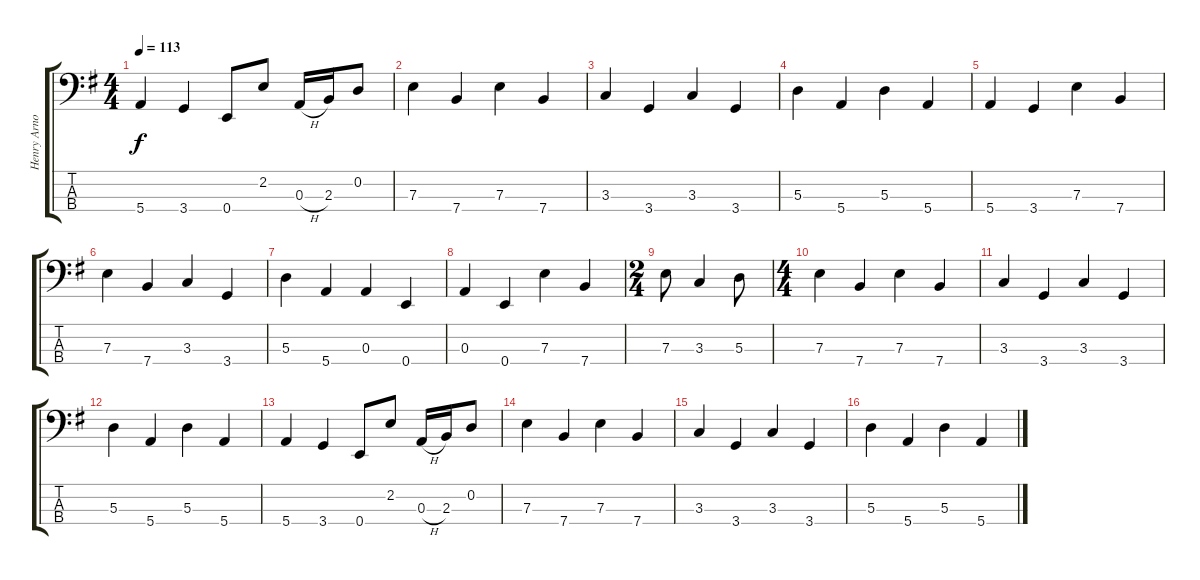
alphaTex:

\track ("Henry Arnold Dalton Bass" "Henry Arno") {instrument electricbassfinger}
\staff {score tabs}
\tuning (G2 D2 A1 E1) {hide}
\ts (4 4)
\tempo 113
\clef f4
\ks eminor
5.4.4{dy f} 3.4.4 0.4.8 2.2.8 0.3{h}.16 2.3.16 0.2.8 |
7.3.4 7.4.4 7.3.4 7.4.4 |
3.3.4 3.4.4 3.3.4 3.4.4 |
5.3.4 5.4.4 5.3.4 5.4.4 |
5.4.4 3.4.4 7.3.4 7.4.4 |
7.3.4 7.4.4 3.3.4 3.4.4 |
5.3.4 5.4.4 0.3.4 0.4.4 |
0.3.4 0.4.4 7.3.4 7.4.4 |
\ts (2 4)
7.3.8 3.3.4 5.3.8 |
\ts (4 4)
7.3.4 7.4.4 7.3.4 7.4.4 |
3.3.4 3.4.4 3.3.4 3.4.4 |
5.3.4 5.4.4 5.3.4 5.4.4 |
5.4.4 3.4.4 0.4.8 2.2.8 0.3{h}.16 2.3.16 0.2.8 |
7.3.4 7.4.4 7.3.4 7.4.4 |
3.3.4 3.4.4 3.3.4 3.4.4 |
5.3.4 5.4.4 5.3.4 5.4.4
